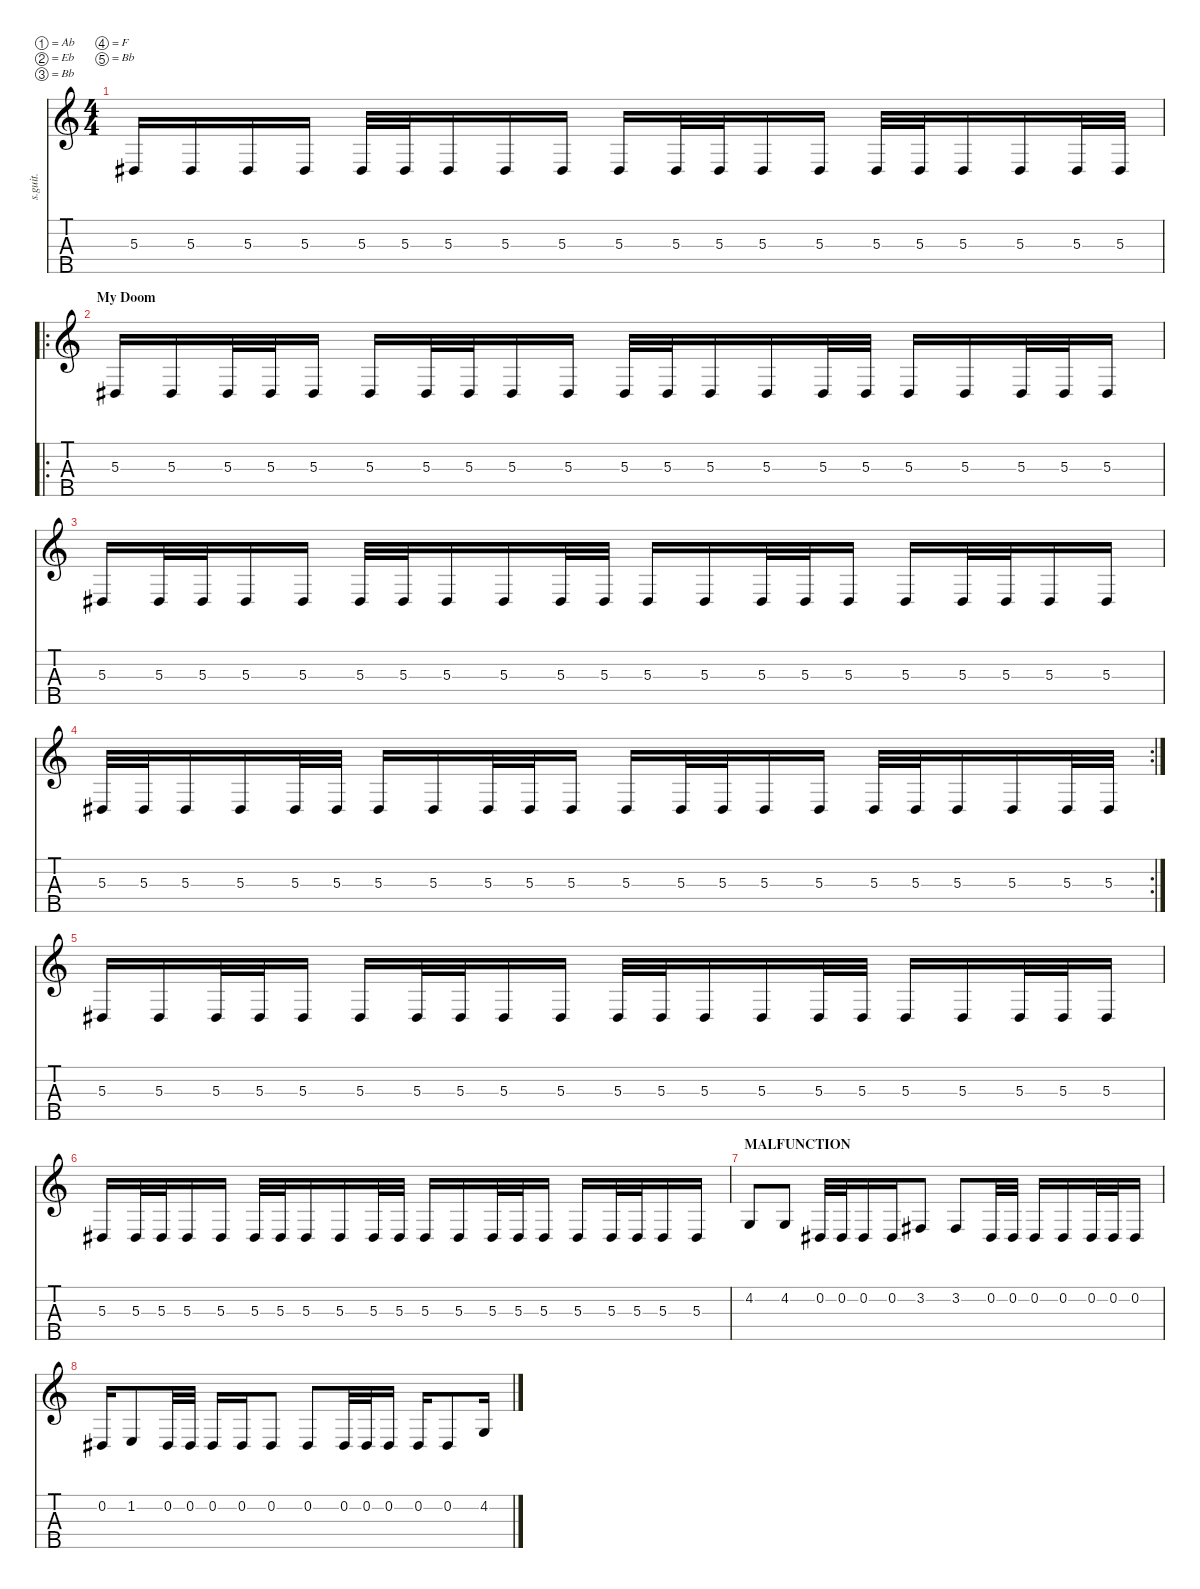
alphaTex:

\defaultSystemsLayout 4
\hideDynamics
\bracketExtendMode nobrackets
\track ("Dick Lovgren (Bass)" "s.guit.") {instrument electricbasspick}
\staff {score tabs}
\tuning (Ab2 Eb2 Bb1 F1 Bb0)
\ts (4 4)
\tempo (115 hide)
\clef g2
\ks c
5.3{acc #}.16{lyrics (0 "") lyrics (1 "") lyrics (2 "") lyrics (3 "") lyrics (4 "") dy f} 5.3{acc #}.16{lyrics (0 "") lyrics (1 "") lyrics (2 "") lyrics (3 "") lyrics (4 "")} 5.3{acc #}.16{lyrics (0 "") lyrics (1 "") lyrics (2 "") lyrics (3 "") lyrics (4 "")} 5.3{acc #}.16{lyrics (0 "") lyrics (1 "") lyrics (2 "") lyrics (3 "") lyrics (4 "")} 5.3{acc #}.32{lyrics (0 "") lyrics (1 "") lyrics (2 "") lyrics (3 "") lyrics (4 "")} 5.3{acc #}.32{lyrics (0 "") lyrics (1 "") lyrics (2 "") lyrics (3 "") lyrics (4 "")} 5.3{acc #}.16{lyrics (0 "") lyrics (1 "") lyrics (2 "") lyrics (3 "") lyrics (4 "")} 5.3{acc #}.16{lyrics (0 "") lyrics (1 "") lyrics (2 "") lyrics (3 "") lyrics (4 "")} 5.3{acc #}.16{lyrics (0 "") lyrics (1 "") lyrics (2 "") lyrics (3 "") lyrics (4 "")} 5.3{acc #}.16{lyrics (0 "") lyrics (1 "") lyrics (2 "") lyrics (3 "") lyrics (4 "")} 5.3{acc #}.32{lyrics (0 "") lyrics (1 "") lyrics (2 "") lyrics (3 "") lyrics (4 "")} 5.3{acc #}.32{lyrics (0 "") lyrics (1 "") lyrics (2 "") lyrics (3 "") lyrics (4 "")} 5.3{acc #}.16{lyrics (0 "") lyrics (1 "") lyrics (2 "") lyrics (3 "") lyrics (4 "")} 5.3{acc #}.16{lyrics (0 "") lyrics (1 "") lyrics (2 "") lyrics (3 "") lyrics (4 "")} 5.3{acc #}.32{lyrics (0 "") lyrics (1 "") lyrics (2 "") lyrics (3 "") lyrics (4 "")} 5.3{acc #}.32{lyrics (0 "") lyrics (1 "") lyrics (2 "") lyrics (3 "") lyrics (4 "")} 5.3{acc #}.16{lyrics (0 "") lyrics (1 "") lyrics (2 "") lyrics (3 "") lyrics (4 "")} 5.3{acc #}.16{lyrics (0 "") lyrics (1 "") lyrics (2 "") lyrics (3 "") lyrics (4 "")} 5.3{acc #}.32{lyrics (0 "") lyrics (1 "") lyrics (2 "") lyrics (3 "") lyrics (4 "")} 5.3{acc #}.32{lyrics (0 "") lyrics (1 "") lyrics (2 "") lyrics (3 "") lyrics (4 "")} |
\ro
\section ("" "My Doom")
5.3{acc #}.16{lyrics (0 "") lyrics (1 "") lyrics (2 "") lyrics (3 "") lyrics (4 "")} 5.3{acc #}.16{lyrics (0 "") lyrics (1 "") lyrics (2 "") lyrics (3 "") lyrics (4 "")} 5.3{acc #}.32{lyrics (0 "") lyrics (1 "") lyrics (2 "") lyrics (3 "") lyrics (4 "")} 5.3{acc #}.32{lyrics (0 "") lyrics (1 "") lyrics (2 "") lyrics (3 "") lyrics (4 "")} 5.3{acc #}.16{lyrics (0 "") lyrics (1 "") lyrics (2 "") lyrics (3 "") lyrics (4 "")} 5.3{acc #}.16{lyrics (0 "") lyrics (1 "") lyrics (2 "") lyrics (3 "") lyrics (4 "")} 5.3{acc #}.32{lyrics (0 "") lyrics (1 "") lyrics (2 "") lyrics (3 "") lyrics (4 "")} 5.3{acc #}.32{lyrics (0 "") lyrics (1 "") lyrics (2 "") lyrics (3 "") lyrics (4 "")} 5.3{acc #}.16{lyrics (0 "") lyrics (1 "") lyrics (2 "") lyrics (3 "") lyrics (4 "")} 5.3{acc #}.16{lyrics (0 "") lyrics (1 "") lyrics (2 "") lyrics (3 "") lyrics (4 "")} 5.3{acc #}.32{lyrics (0 "") lyrics (1 "") lyrics (2 "") lyrics (3 "") lyrics (4 "")} 5.3{acc #}.32{lyrics (0 "") lyrics (1 "") lyrics (2 "") lyrics (3 "") lyrics (4 "")} 5.3{acc #}.16{lyrics (0 "") lyrics (1 "") lyrics (2 "") lyrics (3 "") lyrics (4 "")} 5.3{acc #}.16{lyrics (0 "") lyrics (1 "") lyrics (2 "") lyrics (3 "") lyrics (4 "")} 5.3{acc #}.32{lyrics (0 "") lyrics (1 "") lyrics (2 "") lyrics (3 "") lyrics (4 "")} 5.3{acc #}.32{lyrics (0 "") lyrics (1 "") lyrics (2 "") lyrics (3 "") lyrics (4 "")} 5.3{acc #}.16{lyrics (0 "") lyrics (1 "") lyrics (2 "") lyrics (3 "") lyrics (4 "")} 5.3{acc #}.16{lyrics (0 "") lyrics (1 "") lyrics (2 "") lyrics (3 "") lyrics (4 "")} 5.3{acc #}.32{lyrics (0 "") lyrics (1 "") lyrics (2 "") lyrics (3 "") lyrics (4 "")} 5.3{acc #}.32{lyrics (0 "") lyrics (1 "") lyrics (2 "") lyrics (3 "") lyrics (4 "")} 5.3{acc #}.16{lyrics (0 "") lyrics (1 "") lyrics (2 "") lyrics (3 "") lyrics (4 "")} |
5.3{acc #}.16{lyrics (0 "") lyrics (1 "") lyrics (2 "") lyrics (3 "") lyrics (4 "")} 5.3{acc #}.32{lyrics (0 "") lyrics (1 "") lyrics (2 "") lyrics (3 "") lyrics (4 "")} 5.3{acc #}.32{lyrics (0 "") lyrics (1 "") lyrics (2 "") lyrics (3 "") lyrics (4 "")} 5.3{acc #}.16{lyrics (0 "") lyrics (1 "") lyrics (2 "") lyrics (3 "") lyrics (4 "")} 5.3{acc #}.16{lyrics (0 "") lyrics (1 "") lyrics (2 "") lyrics (3 "") lyrics (4 "")} 5.3{acc #}.32{lyrics (0 "") lyrics (1 "") lyrics (2 "") lyrics (3 "") lyrics (4 "")} 5.3{acc #}.32{lyrics (0 "") lyrics (1 "") lyrics (2 "") lyrics (3 "") lyrics (4 "")} 5.3{acc #}.16{lyrics (0 "") lyrics (1 "") lyrics (2 "") lyrics (3 "") lyrics (4 "")} 5.3{acc #}.16{lyrics (0 "") lyrics (1 "") lyrics (2 "") lyrics (3 "") lyrics (4 "")} 5.3{acc #}.32{lyrics (0 "") lyrics (1 "") lyrics (2 "") lyrics (3 "") lyrics (4 "")} 5.3{acc #}.32{lyrics (0 "") lyrics (1 "") lyrics (2 "") lyrics (3 "") lyrics (4 "")} 5.3{acc #}.16{lyrics (0 "") lyrics (1 "") lyrics (2 "") lyrics (3 "") lyrics (4 "")} 5.3{acc #}.16{lyrics (0 "") lyrics (1 "") lyrics (2 "") lyrics (3 "") lyrics (4 "")} 5.3{acc #}.32{lyrics (0 "") lyrics (1 "") lyrics (2 "") lyrics (3 "") lyrics (4 "")} 5.3{acc #}.32{lyrics (0 "") lyrics (1 "") lyrics (2 "") lyrics (3 "") lyrics (4 "")} 5.3{acc #}.16{lyrics (0 "") lyrics (1 "") lyrics (2 "") lyrics (3 "") lyrics (4 "")} 5.3{acc #}.16{lyrics (0 "") lyrics (1 "") lyrics (2 "") lyrics (3 "") lyrics (4 "")} 5.3{acc #}.32{lyrics (0 "") lyrics (1 "") lyrics (2 "") lyrics (3 "") lyrics (4 "")} 5.3{acc #}.32{lyrics (0 "") lyrics (1 "") lyrics (2 "") lyrics (3 "") lyrics (4 "")} 5.3{acc #}.16{lyrics (0 "") lyrics (1 "") lyrics (2 "") lyrics (3 "") lyrics (4 "")} 5.3{acc #}.16{lyrics (0 "") lyrics (1 "") lyrics (2 "") lyrics (3 "") lyrics (4 "")} |
\rc 2
5.3{acc #}.32{lyrics (0 "") lyrics (1 "") lyrics (2 "") lyrics (3 "") lyrics (4 "")} 5.3{acc #}.32{lyrics (0 "") lyrics (1 "") lyrics (2 "") lyrics (3 "") lyrics (4 "")} 5.3{acc #}.16{lyrics (0 "") lyrics (1 "") lyrics (2 "") lyrics (3 "") lyrics (4 "")} 5.3{acc #}.16{lyrics (0 "") lyrics (1 "") lyrics (2 "") lyrics (3 "") lyrics (4 "")} 5.3{acc #}.32{lyrics (0 "") lyrics (1 "") lyrics (2 "") lyrics (3 "") lyrics (4 "")} 5.3{acc #}.32{lyrics (0 "") lyrics (1 "") lyrics (2 "") lyrics (3 "") lyrics (4 "")} 5.3{acc #}.16{lyrics (0 "") lyrics (1 "") lyrics (2 "") lyrics (3 "") lyrics (4 "")} 5.3{acc #}.16{lyrics (0 "") lyrics (1 "") lyrics (2 "") lyrics (3 "") lyrics (4 "")} 5.3{acc #}.32{lyrics (0 "") lyrics (1 "") lyrics (2 "") lyrics (3 "") lyrics (4 "")} 5.3{acc #}.32{lyrics (0 "") lyrics (1 "") lyrics (2 "") lyrics (3 "") lyrics (4 "")} 5.3{acc #}.16{lyrics (0 "") lyrics (1 "") lyrics (2 "") lyrics (3 "") lyrics (4 "")} 5.3{acc #}.16{lyrics (0 "") lyrics (1 "") lyrics (2 "") lyrics (3 "") lyrics (4 "")} 5.3{acc #}.32{lyrics (0 "") lyrics (1 "") lyrics (2 "") lyrics (3 "") lyrics (4 "")} 5.3{acc #}.32{lyrics (0 "") lyrics (1 "") lyrics (2 "") lyrics (3 "") lyrics (4 "")} 5.3{acc #}.16{lyrics (0 "") lyrics (1 "") lyrics (2 "") lyrics (3 "") lyrics (4 "")} 5.3{acc #}.16{lyrics (0 "") lyrics (1 "") lyrics (2 "") lyrics (3 "") lyrics (4 "")} 5.3{acc #}.32{lyrics (0 "") lyrics (1 "") lyrics (2 "") lyrics (3 "") lyrics (4 "")} 5.3{acc #}.32{lyrics (0 "") lyrics (1 "") lyrics (2 "") lyrics (3 "") lyrics (4 "")} 5.3{acc #}.16{lyrics (0 "") lyrics (1 "") lyrics (2 "") lyrics (3 "") lyrics (4 "")} 5.3{acc #}.16{lyrics (0 "") lyrics (1 "") lyrics (2 "") lyrics (3 "") lyrics (4 "")} 5.3{acc #}.32{lyrics (0 "") lyrics (1 "") lyrics (2 "") lyrics (3 "") lyrics (4 "")} 5.3{acc #}.32{lyrics (0 "") lyrics (1 "") lyrics (2 "") lyrics (3 "") lyrics (4 "")} |
5.3{acc #}.16{lyrics (0 "") lyrics (1 "") lyrics (2 "") lyrics (3 "") lyrics (4 "")} 5.3{acc #}.16{lyrics (0 "") lyrics (1 "") lyrics (2 "") lyrics (3 "") lyrics (4 "")} 5.3{acc #}.32{lyrics (0 "") lyrics (1 "") lyrics (2 "") lyrics (3 "") lyrics (4 "")} 5.3{acc #}.32{lyrics (0 "") lyrics (1 "") lyrics (2 "") lyrics (3 "") lyrics (4 "")} 5.3{acc #}.16{lyrics (0 "") lyrics (1 "") lyrics (2 "") lyrics (3 "") lyrics (4 "")} 5.3{acc #}.16{lyrics (0 "") lyrics (1 "") lyrics (2 "") lyrics (3 "") lyrics (4 "")} 5.3{acc #}.32{lyrics (0 "") lyrics (1 "") lyrics (2 "") lyrics (3 "") lyrics (4 "")} 5.3{acc #}.32{lyrics (0 "") lyrics (1 "") lyrics (2 "") lyrics (3 "") lyrics (4 "")} 5.3{acc #}.16{lyrics (0 "") lyrics (1 "") lyrics (2 "") lyrics (3 "") lyrics (4 "")} 5.3{acc #}.16{lyrics (0 "") lyrics (1 "") lyrics (2 "") lyrics (3 "") lyrics (4 "")} 5.3{acc #}.32{lyrics (0 "") lyrics (1 "") lyrics (2 "") lyrics (3 "") lyrics (4 "")} 5.3{acc #}.32{lyrics (0 "") lyrics (1 "") lyrics (2 "") lyrics (3 "") lyrics (4 "")} 5.3{acc #}.16{lyrics (0 "") lyrics (1 "") lyrics (2 "") lyrics (3 "") lyrics (4 "")} 5.3{acc #}.16{lyrics (0 "") lyrics (1 "") lyrics (2 "") lyrics (3 "") lyrics (4 "")} 5.3{acc #}.32{lyrics (0 "") lyrics (1 "") lyrics (2 "") lyrics (3 "") lyrics (4 "")} 5.3{acc #}.32{lyrics (0 "") lyrics (1 "") lyrics (2 "") lyrics (3 "") lyrics (4 "")} 5.3{acc #}.16{lyrics (0 "") lyrics (1 "") lyrics (2 "") lyrics (3 "") lyrics (4 "")} 5.3{acc #}.16{lyrics (0 "") lyrics (1 "") lyrics (2 "") lyrics (3 "") lyrics (4 "")} 5.3{acc #}.32{lyrics (0 "") lyrics (1 "") lyrics (2 "") lyrics (3 "") lyrics (4 "")} 5.3{acc #}.32{lyrics (0 "") lyrics (1 "") lyrics (2 "") lyrics (3 "") lyrics (4 "")} 5.3{acc #}.16{lyrics (0 "") lyrics (1 "") lyrics (2 "") lyrics (3 "") lyrics (4 "")} |
5.3{acc #}.16{lyrics (0 "") lyrics (1 "") lyrics (2 "") lyrics (3 "") lyrics (4 "")} 5.3{acc #}.32{lyrics (0 "") lyrics (1 "") lyrics (2 "") lyrics (3 "") lyrics (4 "")} 5.3{acc #}.32{lyrics (0 "") lyrics (1 "") lyrics (2 "") lyrics (3 "") lyrics (4 "")} 5.3{acc #}.16{lyrics (0 "") lyrics (1 "") lyrics (2 "") lyrics (3 "") lyrics (4 "")} 5.3{acc #}.16{lyrics (0 "") lyrics (1 "") lyrics (2 "") lyrics (3 "") lyrics (4 "")} 5.3{acc #}.32{lyrics (0 "") lyrics (1 "") lyrics (2 "") lyrics (3 "") lyrics (4 "")} 5.3{acc #}.32{lyrics (0 "") lyrics (1 "") lyrics (2 "") lyrics (3 "") lyrics (4 "")} 5.3{acc #}.16{lyrics (0 "") lyrics (1 "") lyrics (2 "") lyrics (3 "") lyrics (4 "")} 5.3{acc #}.16{lyrics (0 "") lyrics (1 "") lyrics (2 "") lyrics (3 "") lyrics (4 "")} 5.3{acc #}.32{lyrics (0 "") lyrics (1 "") lyrics (2 "") lyrics (3 "") lyrics (4 "")} 5.3{acc #}.32{lyrics (0 "") lyrics (1 "") lyrics (2 "") lyrics (3 "") lyrics (4 "")} 5.3{acc #}.16{lyrics (0 "") lyrics (1 "") lyrics (2 "") lyrics (3 "") lyrics (4 "")} 5.3{acc #}.16{lyrics (0 "") lyrics (1 "") lyrics (2 "") lyrics (3 "") lyrics (4 "")} 5.3{acc #}.32{lyrics (0 "") lyrics (1 "") lyrics (2 "") lyrics (3 "") lyrics (4 "")} 5.3{acc #}.32{lyrics (0 "") lyrics (1 "") lyrics (2 "") lyrics (3 "") lyrics (4 "")} 5.3{acc #}.16{lyrics (0 "") lyrics (1 "") lyrics (2 "") lyrics (3 "") lyrics (4 "")} 5.3{acc #}.16{lyrics (0 "") lyrics (1 "") lyrics (2 "") lyrics (3 "") lyrics (4 "")} 5.3{acc #}.32{lyrics (0 "") lyrics (1 "") lyrics (2 "") lyrics (3 "") lyrics (4 "")} 5.3{acc #}.32{lyrics (0 "") lyrics (1 "") lyrics (2 "") lyrics (3 "") lyrics (4 "")} 5.3{acc #}.16{lyrics (0 "") lyrics (1 "") lyrics (2 "") lyrics (3 "") lyrics (4 "")} 5.3{acc #}.16{lyrics (0 "") lyrics (1 "") lyrics (2 "") lyrics (3 "") lyrics (4 "")} |
\section ("" "MALFUNCTION")
4.2.8{lyrics (0 "") lyrics (1 "") lyrics (2 "") lyrics (3 "") lyrics (4 "")} 4.2.8{lyrics (0 "") lyrics (1 "") lyrics (2 "") lyrics (3 "") lyrics (4 "")} 0.2{acc #}.32{lyrics (0 "") lyrics (1 "") lyrics (2 "") lyrics (3 "") lyrics (4 "")} 0.2{acc #}.32{lyrics (0 "") lyrics (1 "") lyrics (2 "") lyrics (3 "") lyrics (4 "")} 0.2{acc #}.16{lyrics (0 "") lyrics (1 "") lyrics (2 "") lyrics (3 "") lyrics (4 "")} 0.2{acc #}.16{lyrics (0 "") lyrics (1 "") lyrics (2 "") lyrics (3 "") lyrics (4 "")} 3.2{acc #}.8{lyrics (0 "") lyrics (1 "") lyrics (2 "") lyrics (3 "") lyrics (4 "")} 3.2{acc #}.8{lyrics (0 "") lyrics (1 "") lyrics (2 "") lyrics (3 "") lyrics (4 "")} 0.2{acc #}.32{lyrics (0 "") lyrics (1 "") lyrics (2 "") lyrics (3 "") lyrics (4 "")} 0.2{acc #}.32{lyrics (0 "") lyrics (1 "") lyrics (2 "") lyrics (3 "") lyrics (4 "")} 0.2{acc #}.16{lyrics (0 "") lyrics (1 "") lyrics (2 "") lyrics (3 "") lyrics (4 "")} 0.2{acc #}.16{lyrics (0 "") lyrics (1 "") lyrics (2 "") lyrics (3 "") lyrics (4 "")} 0.2{acc #}.32{lyrics (0 "") lyrics (1 "") lyrics (2 "") lyrics (3 "") lyrics (4 "")} 0.2{acc #}.32{lyrics (0 "") lyrics (1 "") lyrics (2 "") lyrics (3 "") lyrics (4 "")} 0.2{acc #}.16{lyrics (0 "") lyrics (1 "") lyrics (2 "") lyrics (3 "") lyrics (4 "")} |
0.2{acc #}.16{lyrics (0 "") lyrics (1 "") lyrics (2 "") lyrics (3 "") lyrics (4 "")} 1.2.8{lyrics (0 "") lyrics (1 "") lyrics (2 "") lyrics (3 "") lyrics (4 "")} 0.2{acc #}.32{lyrics (0 "") lyrics (1 "") lyrics (2 "") lyrics (3 "") lyrics (4 "")} 0.2{acc #}.32{lyrics (0 "") lyrics (1 "") lyrics (2 "") lyrics (3 "") lyrics (4 "")} 0.2{acc #}.16{lyrics (0 "") lyrics (1 "") lyrics (2 "") lyrics (3 "") lyrics (4 "")} 0.2{acc #}.16{lyrics (0 "") lyrics (1 "") lyrics (2 "") lyrics (3 "") lyrics (4 "")} 0.2{acc #}.8{lyrics (0 "") lyrics (1 "") lyrics (2 "") lyrics (3 "") lyrics (4 "")} 0.2{acc #}.8{lyrics (0 "") lyrics (1 "") lyrics (2 "") lyrics (3 "") lyrics (4 "")} 0.2{acc #}.32{lyrics (0 "") lyrics (1 "") lyrics (2 "") lyrics (3 "") lyrics (4 "")} 0.2{acc #}.32{lyrics (0 "") lyrics (1 "") lyrics (2 "") lyrics (3 "") lyrics (4 "")} 0.2{acc #}.16{lyrics (0 "") lyrics (1 "") lyrics (2 "") lyrics (3 "") lyrics (4 "")} 0.2{acc #}.16{lyrics (0 "") lyrics (1 "") lyrics (2 "") lyrics (3 "") lyrics (4 "")} 0.2{acc #}.8{lyrics (0 "") lyrics (1 "") lyrics (2 "") lyrics (3 "") lyrics (4 "")} 4.2.16{lyrics (0 "") lyrics (1 "") lyrics (2 "") lyrics (3 "") lyrics (4 "")}
